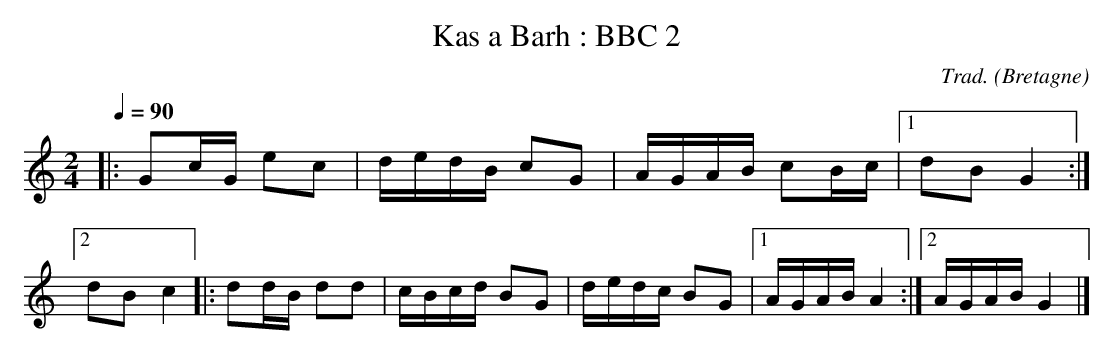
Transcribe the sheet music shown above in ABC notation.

X:1
T:Kas a Barh : BBC 2
C:Trad.
O:Bretagne
M:2/4
L:1/16
Q:1/4=90
K:C
|:G2cG e2c2 | dedB c2G2 | AGAB c2Bc |1 d2B2 G4 :|2
d2B2 c4 |: d2dB d2d2 | cBcd B2G2 | dedc B2G2 |1 AGAB A4 :|2 AGAB G4 |]
